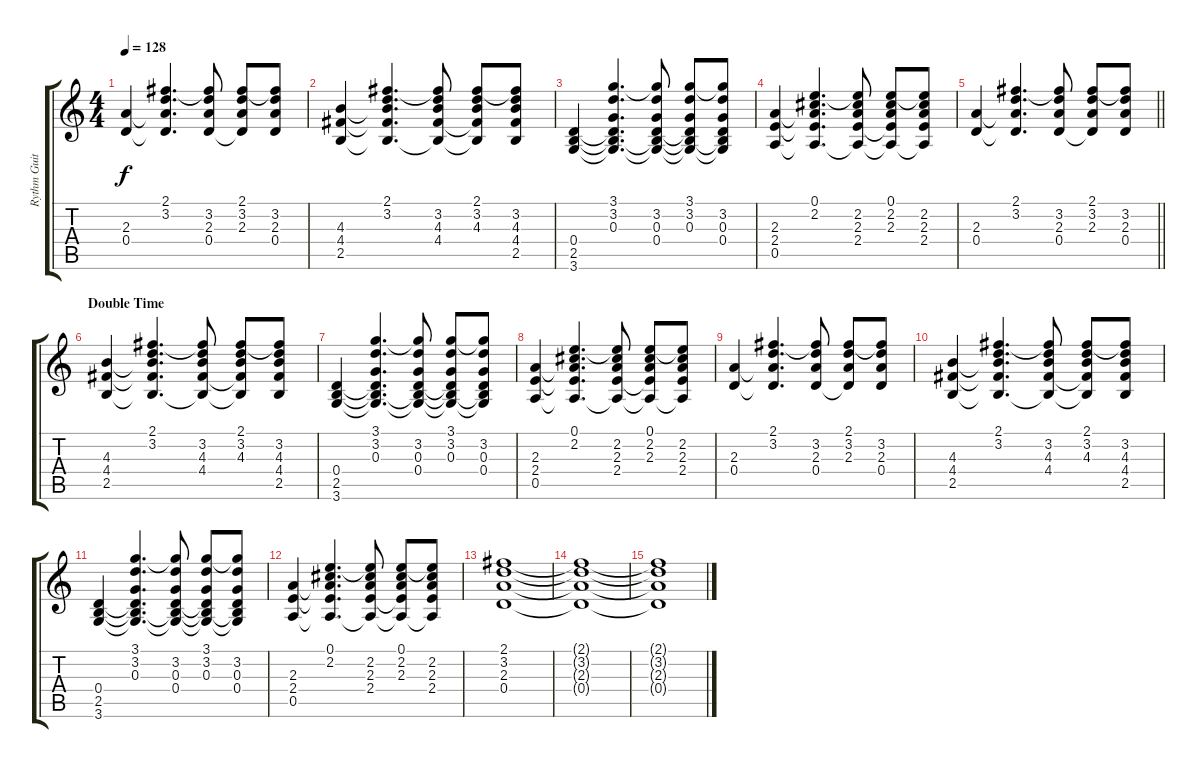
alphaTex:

\track ("Rythm Guitar" "Rythm Guit") {instrument overdrivenguitar}
\staff {score tabs}
\tuning (E4 B3 G3 D3 A2 E2) {hide}
\ts (4 4)
\tempo 128
\clef g2
\ks c
(2.3 0.4).4{dy f} (2.1 3.2 2.3{t} 0.4{t}).4{d} (2.1{t} 3.2 2.3 0.4).8 (2.1 3.2 2.3 0.4{t}).8 (2.1{t} 3.2 2.3 0.4).8 |
(4.3 4.4 2.5).4 (2.1 3.2 4.3{t} 4.4{t} 2.5{t}).4{d} (2.1{t} 3.2 4.3 4.4 2.5{t}).8 (2.1 3.2 4.3 4.4{t} 2.5{t}).8 (2.1{t} 3.2 4.3 4.4 2.5).8 |
(0.4 2.5 3.6).4 (3.1 3.2 0.3 0.4{t} 2.5{t} 3.6{t}).4{d} (3.1{t} 3.2 0.3 0.4 2.5{t} 3.6{t}).8 (3.1 3.2 0.3 0.4{t} 2.5{t} 3.6{t}).8 (3.1{t} 3.2 0.3 0.4 2.5{t} 3.6{t}).8 |
(2.3 2.4 0.5).4 (0.1 2.2 2.3{t} 2.4{t} 0.5{t}).4{d} (0.1{t} 2.2 2.3 2.4 0.5{t}).8 (0.1 2.2 2.3 2.4{t} 0.5{t}).8 (0.1{t} 2.2 2.3 2.4 0.5{t}).8 |
\barLineRight lightlight
(2.3 0.4).4 (2.1 3.2 2.3{t} 0.4{t}).4{d} (2.1{t} 3.2 2.3 0.4).8 (2.1 3.2 2.3 0.4{t}).8 (2.1{t} 3.2 2.3 0.4).8 |
\section ("" "Double Time")
(4.3 4.4 2.5).4 (2.1 3.2 4.3{t} 4.4{t} 2.5{t}).4{d} (2.1{t} 3.2 4.3 4.4 2.5{t}).8 (2.1 3.2 4.3 4.4{t} 2.5{t}).8 (2.1{t} 3.2 4.3 4.4 2.5).8 |
(0.4 2.5 3.6).4 (3.1 3.2 0.3 0.4{t} 2.5{t} 3.6{t}).4{d} (3.1{t} 3.2 0.3 0.4 2.5{t} 3.6{t}).8 (3.1 3.2 0.3 0.4{t} 2.5{t} 3.6{t}).8 (3.1{t} 3.2 0.3 0.4 2.5{t} 3.6{t}).8 |
(2.3 2.4 0.5).4 (0.1 2.2 2.3{t} 2.4{t} 0.5{t}).4{d} (0.1{t} 2.2 2.3 2.4 0.5{t}).8 (0.1 2.2 2.3 2.4{t} 0.5{t}).8 (0.1{t} 2.2 2.3 2.4 0.5{t}).8 |
(2.3 0.4).4 (2.1 3.2 2.3{t} 0.4{t}).4{d} (2.1{t} 3.2 2.3 0.4).8 (2.1 3.2 2.3 0.4{t}).8 (2.1{t} 3.2 2.3 0.4).8 |
(4.3 4.4 2.5).4 (2.1 3.2 4.3{t} 4.4{t} 2.5{t}).4{d} (2.1{t} 3.2 4.3 4.4 2.5{t}).8 (2.1 3.2 4.3 4.4{t} 2.5{t}).8 (2.1{t} 3.2 4.3 4.4 2.5).8 |
(0.4 2.5 3.6).4 (3.1 3.2 0.3 0.4{t} 2.5{t} 3.6{t}).4{d} (3.1{t} 3.2 0.3 0.4 2.5{t} 3.6{t}).8 (3.1 3.2 0.3 0.4{t} 2.5{t} 3.6{t}).8 (3.1{t} 3.2 0.3 0.4 2.5{t} 3.6{t}).8 |
(2.3 2.4 0.5).4 (0.1 2.2 2.3{t} 2.4{t} 0.5{t}).4{d} (0.1{t} 2.2 2.3 2.4 0.5{t}).8 (0.1 2.2 2.3 2.4{t} 0.5{t}).8 (0.1{t} 2.2 2.3 2.4 0.5{t}).8 |
(2.1 3.2 2.3 0.4).1 |
(2.1{t} 3.2{t} 2.3{t} 0.4{t}).1 |
(2.1{t} 3.2{t} 2.3{t} 0.4{t}).1
